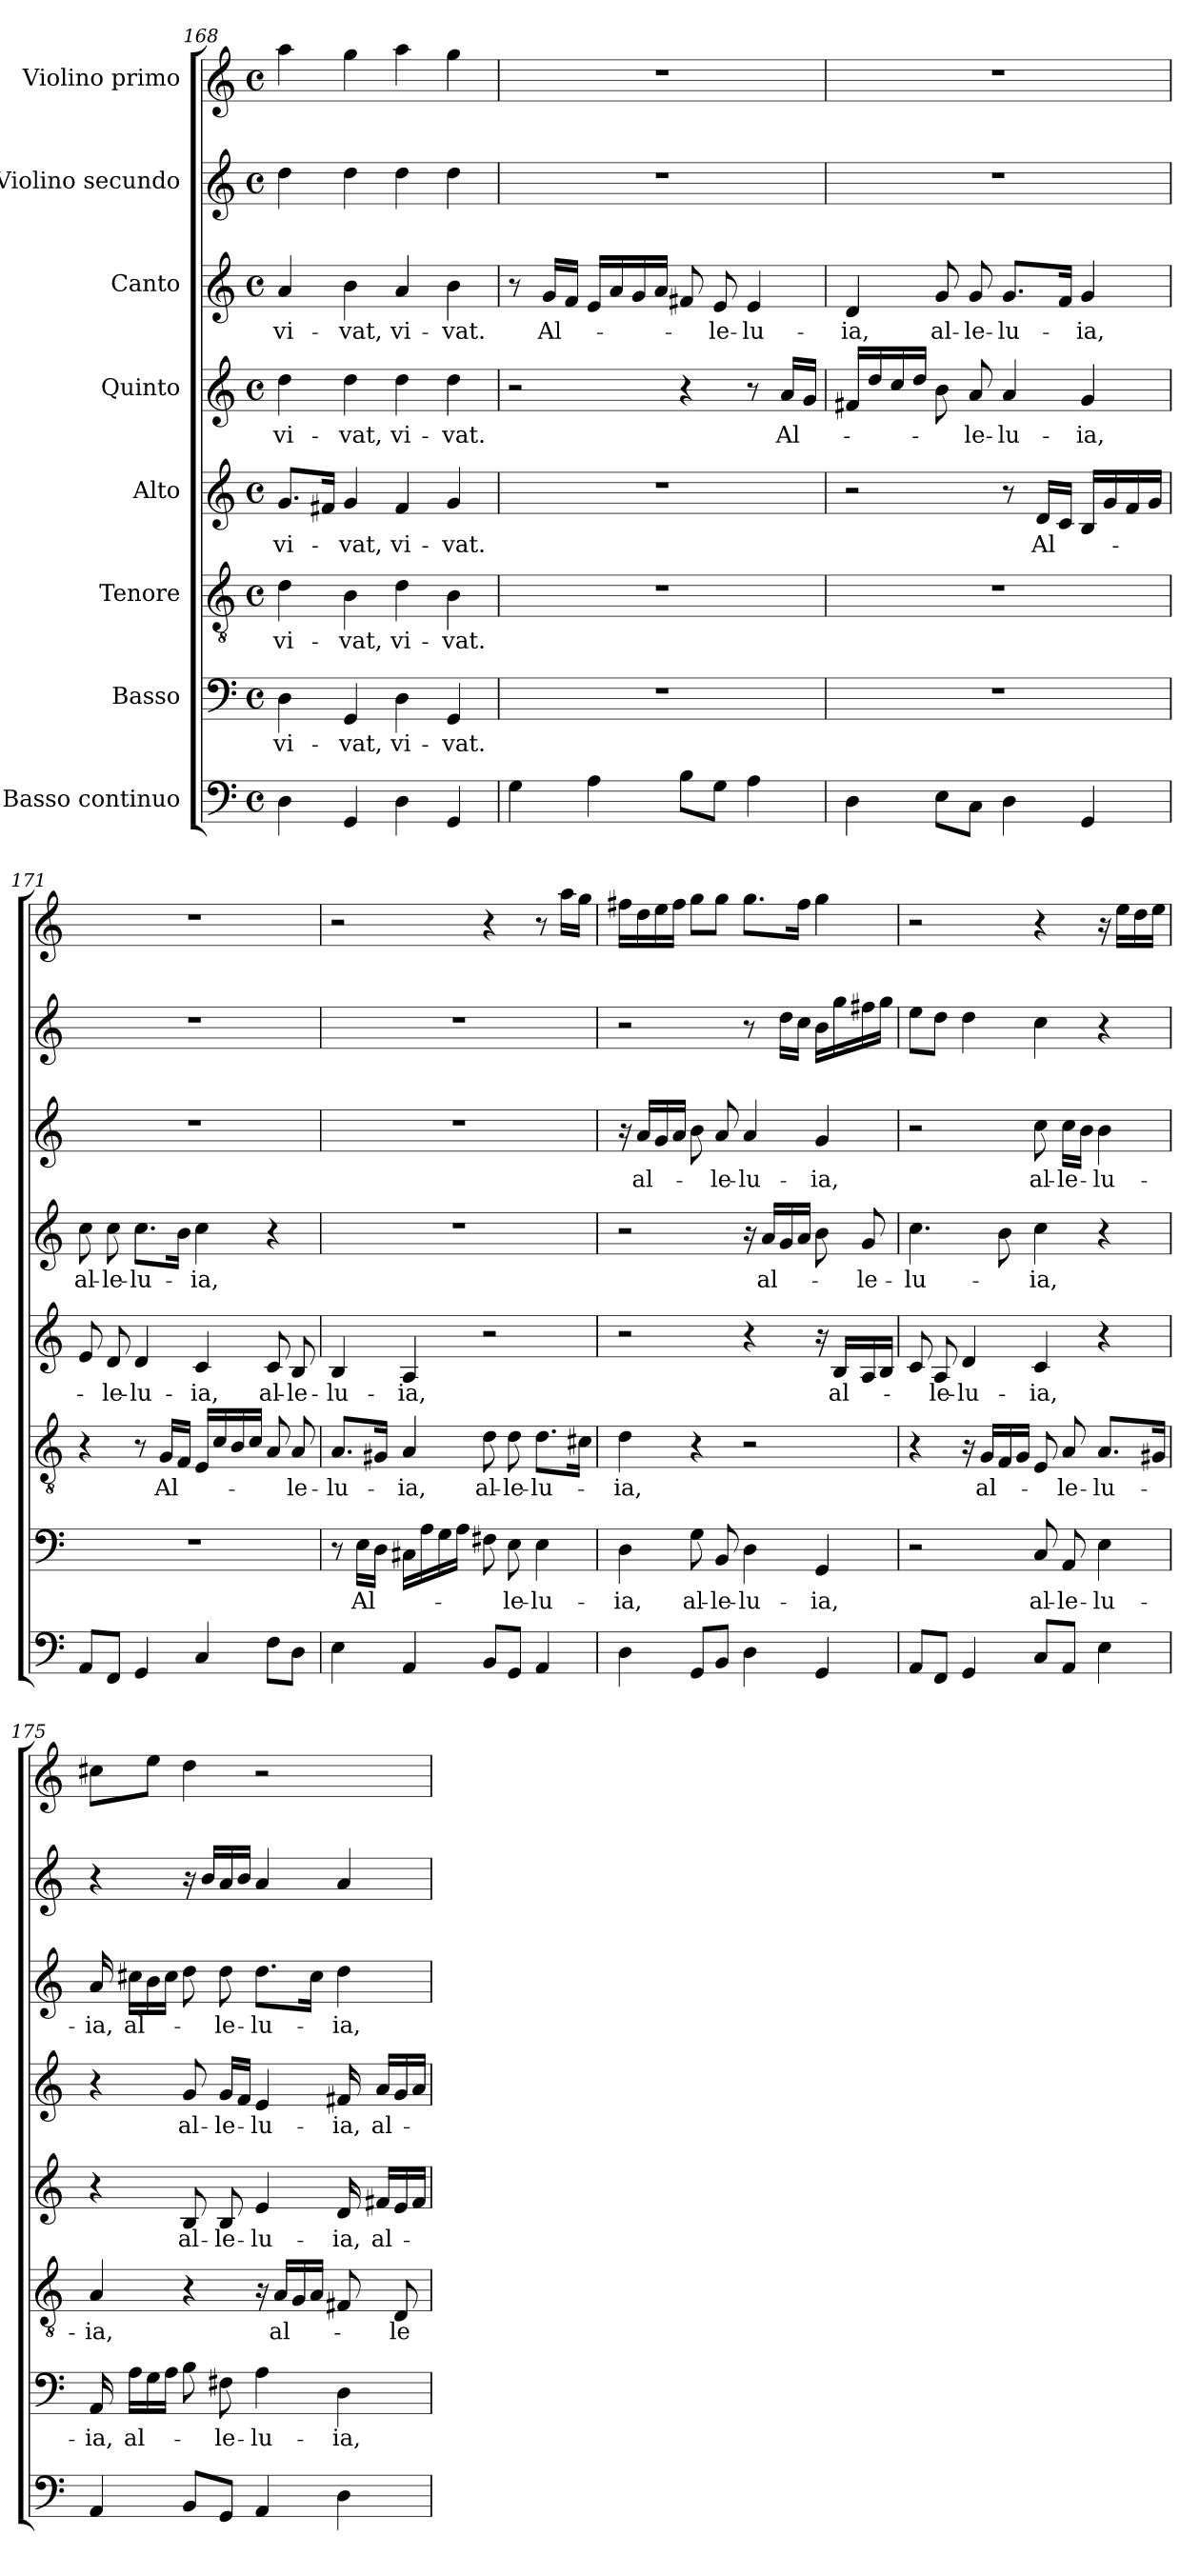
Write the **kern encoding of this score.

**kern	**kern	**text	**kern	**text	**kern	**text	**kern	**text	**kern	**text	**kern	**kern
*part8	*part7	*part7	*part6	*part6	*part5	*part5	*part4	*part4	*part3	*part3	*part2	*part1
*staff8	*staff7	*staff7	*staff6	*staff6	*staff5	*staff5	*staff4	*staff4	*staff3	*staff3	*staff2	*staff1
*I"Basso continuo	*I"Basso	*	*I"Tenore	*	*I"Alto	*	*I"Quinto	*	*I"Canto	*	*I"Violino secundo	*I"Violino primo
*clefF4	*clefF4	*	*clefGv2	*	*clefG2	*	*clefG2	*	*clefG2	*	*clefG2	*clefG2
*k[]	*k[]	*	*k[]	*	*k[]	*	*k[]	*	*k[]	*	*k[]	*k[]
*C:	*C:	*	*C:	*	*C:	*	*C:	*	*C:	*	*C:	*C:
*M4/4	*M4/4	*	*M4/4	*	*M4/4	*	*M4/4	*	*M4/4	*	*M4/4	*M4/4
*met(c)	*met(c)	*	*met(c)	*	*met(c)	*	*met(c)	*	*met(c)	*	*met(c)	*met(c)
=168	=168	=168	=168	=168	=168	=168	=168	=168	=168	=168	=168	=168
!	!	!LO:LY:b	!	!LO:LY:b	!	!LO:LY:b	!	!LO:LY:b	!	!LO:LY:b	!	!
4D\	4D\	vi-	4d\	vi-	8.g/L	vi-	4dd\	vi-	4a/	vi-	4dd\	4aa\
.	.	.	.	.	16f#X/Jk	.	.	.	.	.	.	.
!	!	!LO:LY:b	!	!LO:LY:b	!	!LO:LY:b	!	!LO:LY:b	!	!LO:LY:b	!	!
4GG/	4GG/	-vat,	4B\	-vat,	4g/	-vat,	4dd\	-vat,	4b\	-vat,	4dd\	4gg\
!	!	!LO:LY:b	!	!LO:LY:b	!	!LO:LY:b	!	!LO:LY:b	!	!LO:LY:b	!	!
4D\	4D\	vi-	4d\	vi-	4f#/	vi-	4dd\	vi-	4a/	vi-	4dd\	4aa\
!	!	!LO:LY:b	!	!LO:LY:b	!	!LO:LY:b	!	!LO:LY:b	!	!LO:LY:b	!	!
4GG/	4GG/	-vat.	4B\	-vat.	4g/	-vat.	4dd\	-vat.	4b\	-vat.	4dd\	4gg\
=169	=169	=169	=169	=169	=169	=169	=169	=169	=169	=169	=169	=169
4G\	1r	.	1r	.	1r	.	2r	.	8r	.	1r	1r
!	!	!	!	!	!	!	!	!	!	!LO:LY:b	!	!
.	.	.	.	.	.	.	.	.	16g/LL	Al-	.	.
.	.	.	.	.	.	.	.	.	16f/JJ	.	.	.
4A\	.	.	.	.	.	.	.	.	16e/LL	.	.	.
.	.	.	.	.	.	.	.	.	16a/	.	.	.
.	.	.	.	.	.	.	.	.	16g/	.	.	.
.	.	.	.	.	.	.	.	.	16a/JJ	.	.	.
8B\L	.	.	.	.	.	.	4r	.	8f#X/	.	.	.
!	!	!	!	!	!	!	!	!	!	!LO:LY:b	!	!
8G\J	.	.	.	.	.	.	.	.	8e/	-le-	.	.
!	!	!	!	!	!	!	!	!	!	!LO:LY:b	!	!
4A\	.	.	.	.	.	.	8r	.	4e/	-lu-	.	.
!	!	!	!	!	!	!	!	!LO:LY:b	!	!	!	!
.	.	.	.	.	.	.	16a/LL	Al-	.	.	.	.
.	.	.	.	.	.	.	16g/JJ	.	.	.	.	.
!!LO:LB:g=z
=170	=170	=170	=170	=170	=170	=170	=170	=170	=170	=170	=170	=170
!	!	!	!	!	!	!	!	!	!	!LO:LY:b	!	!
4D\	1r	.	1r	.	2r	.	16f#X/LL	.	4d/	-ia,	1r	1r
.	.	.	.	.	.	.	16dd/	.	.	.	.	.
.	.	.	.	.	.	.	16cc/	.	.	.	.	.
.	.	.	.	.	.	.	16dd/JJ	.	.	.	.	.
!	!	!	!	!	!	!	!	!	!	!LO:LY:b	!	!
8E\L	.	.	.	.	.	.	8b\	.	8g/	al-	.	.
!	!	!	!	!	!	!	!	!LO:LY:b	!	!LO:LY:b	!	!
8C\J	.	.	.	.	.	.	8a/	-le-	8g/	-le-	.	.
!	!	!	!	!	!	!	!	!LO:LY:b	!	!LO:LY:b	!	!
4D\	.	.	.	.	8r	.	4a/	-lu-	8.g/L	-lu-	.	.
!	!	!	!	!	!	!LO:LY:b	!	!	!	!	!	!
.	.	.	.	.	16d/LL	Al-	.	.	.	.	.	.
.	.	.	.	.	16c/JJ	.	.	.	16f/Jk	.	.	.
!	!	!	!	!	!	!	!	!LO:LY:b	!	!LO:LY:b	!	!
4GG/	.	.	.	.	16B/LL	.	4g/	-ia,	4g/	-ia,	.	.
.	.	.	.	.	16g/	.	.	.	.	.	.	.
.	.	.	.	.	16f/	.	.	.	.	.	.	.
.	.	.	.	.	16g/JJ	.	.	.	.	.	.	.
=171	=171	=171	=171	=171	=171	=171	=171	=171	=171	=171	=171	=171
!	!	!	!	!	!	!	!	!LO:LY:b	!	!	!	!
8AA/L	1r	.	4r	.	8e/	.	8cc\	al-	1r	.	1r	1r
!	!	!	!	!	!	!LO:LY:b	!	!LO:LY:b	!	!	!	!
8FF/J	.	.	.	.	8d/	-le-	8cc\	-le-	.	.	.	.
!	!	!	!	!	!	!LO:LY:b	!	!LO:LY:b	!	!	!	!
4GG/	.	.	8r	.	4d/	-lu-	8.cc\L	-lu-	.	.	.	.
!	!	!	!	!LO:LY:b	!	!	!	!	!	!	!	!
.	.	.	16G/LL	Al-	.	.	.	.	.	.	.	.
.	.	.	16F/JJ	.	.	.	16b\Jk	.	.	.	.	.
!	!	!	!	!	!	!LO:LY:b	!	!LO:LY:b	!	!	!	!
4C/	.	.	16E/LL	.	4c/	-ia,	4cc\	-ia,	.	.	.	.
.	.	.	16c/	.	.	.	.	.	.	.	.	.
.	.	.	16B/	.	.	.	.	.	.	.	.	.
.	.	.	16c/JJ	.	.	.	.	.	.	.	.	.
!	!	!	!	!	!	!LO:LY:b	!	!	!	!	!	!
8F\L	.	.	8A/	.	8c/	al-	4r	.	.	.	.	.
!	!	!	!	!LO:LY:b	!	!LO:LY:b	!	!	!	!	!	!
8D\J	.	.	8A/	-le-	8B/	-le-	.	.	.	.	.	.
=172	=172	=172	=172	=172	=172	=172	=172	=172	=172	=172	=172	=172
!	!	!	!	!LO:LY:b	!	!LO:LY:b	!	!	!	!	!	!
4E\	8r	.	8.A/L	-lu-	4B/	-lu-	1r	.	1r	.	1r	2r
!	!	!LO:LY:b	!	!	!	!	!	!	!	!	!	!
.	16E\LL	Al-	.	.	.	.	.	.	.	.	.	.
.	16D\JJ	.	16G#X/Jk	.	.	.	.	.	.	.	.	.
!	!	!	!	!LO:LY:b	!	!LO:LY:b	!	!	!	!	!	!
4AA/	16C#X\LL	.	4A/	-ia,	4A/	-ia,	.	.	.	.	.	.
.	16A\	.	.	.	.	.	.	.	.	.	.	.
.	16G\	.	.	.	.	.	.	.	.	.	.	.
.	16A\JJ	.	.	.	.	.	.	.	.	.	.	.
!	!	!	!	!LO:LY:b	!	!	!	!	!	!	!	!
8BB/L	8F#X\	.	8d\	al-	2r	.	.	.	.	.	.	4r
!	!	!LO:LY:b	!	!LO:LY:b	!	!	!	!	!	!	!	!
8GG/J	8E\	-le-	8d\	-le-	.	.	.	.	.	.	.	.
!	!	!LO:LY:b	!	!LO:LY:b	!	!	!	!	!	!	!	!
4AA/	4E\	-lu-	8.d\L	-lu-	.	.	.	.	.	.	.	8r
.	.	.	.	.	.	.	.	.	.	.	.	16aa\LL
.	.	.	16c#X\Jk	.	.	.	.	.	.	.	.	16gg\JJ
!!LO:PB:g=z
=173	=173	=173	=173	=173	=173	=173	=173	=173	=173	=173	=173	=173
!	!	!LO:LY:b	!	!LO:LY:b	!	!	!	!	!	!	!	!
4D\	4D\	-ia,	4d\	-ia,	2r	.	2r	.	16r	.	2r	16ff#X\LL
!	!	!	!	!	!	!	!	!	!	!LO:LY:b	!	!
.	.	.	.	.	.	.	.	.	16a/LL	al-	.	16dd\
.	.	.	.	.	.	.	.	.	16g/	.	.	16ee\
.	.	.	.	.	.	.	.	.	16a/JJ	.	.	16ff#\JJ
!	!	!LO:LY:b	!	!	!	!	!	!	!	!	!	!
8GG/L	8G\	al-	4r	.	.	.	.	.	8b\	.	.	8gg\L
!	!	!LO:LY:b	!	!	!	!	!	!	!	!LO:LY:b	!	!
8BB/J	8BB/	-le-	.	.	.	.	.	.	8a/	-le-	.	8gg\J
!	!	!LO:LY:b	!	!	!	!	!	!	!	!LO:LY:b	!	!
4D\	4D\	-lu-	2r	.	4r	.	16r	.	4a/	-lu-	8r	8.gg\L
!	!	!	!	!	!	!	!	!LO:LY:b	!	!	!	!
.	.	.	.	.	.	.	16a/LL	al-	.	.	.	.
.	.	.	.	.	.	.	16g/	.	.	.	16dd\LL	.
.	.	.	.	.	.	.	16a/JJ	.	.	.	16cc\JJ	16ff#\Jk
!	!	!LO:LY:b	!	!	!	!	!	!	!	!LO:LY:b	!	!
4GG/	4GG/	-ia,	.	.	16r	.	8b\	.	4g/	-ia,	16b\LL	4gg\
!	!	!	!	!	!	!LO:LY:b	!	!	!	!	!	!
.	.	.	.	.	16B/LL	al-	.	.	.	.	16gg\	.
!	!	!	!	!	!	!	!	!LO:LY:b	!	!	!	!
.	.	.	.	.	16A/	.	8g/	-le-	.	.	16ff#i\	.
.	.	.	.	.	16B/JJ	.	.	.	.	.	16gg\JJ	.
=174	=174	=174	=174	=174	=174	=174	=174	=174	=174	=174	=174	=174
!	!	!	!	!	!	!	!	!LO:LY:b	!	!	!	!
8AA/L	2r	.	4r	.	8c/	.	4.cc\	-lu-	2r	.	8ee\L	2r
!	!	!	!	!	!	!LO:LY:b	!	!	!	!	!	!
8FF/J	.	.	.	.	8A/	-le-	.	.	.	.	8dd\J	.
!	!	!	!	!	!	!LO:LY:b	!	!	!	!	!	!
4GG/	.	.	16r	.	4d/	-lu-	.	.	.	.	4dd\	.
!	!	!	!	!LO:LY:b	!	!	!	!	!	!	!	!
.	.	.	16G/LL	al-	.	.	.	.	.	.	.	.
.	.	.	16F/	.	.	.	8b\	.	.	.	.	.
.	.	.	16G/JJ	.	.	.	.	.	.	.	.	.
!	!	!LO:LY:b	!	!	!	!LO:LY:b	!	!LO:LY:b	!	!LO:LY:b	!	!
8C/L	8C/	al-	8E/	.	4c/	-ia,	4cc\	-ia,	8cc\	al-	4cc\	4r
!	!	!LO:LY:b	!	!LO:LY:b	!	!	!	!	!	!LO:LY:b	!	!
8AA/J	8AA/	-le-	8A/	-le-	.	.	.	.	16cc\LL	-le-	.	.
.	.	.	.	.	.	.	.	.	16b\JJ	.	.	.
!	!	!LO:LY:b	!	!LO:LY:b	!	!	!	!	!	!LO:LY:b	!	!
4E\	4E\	-lu-	8.A/L	-lu-	4r	.	4r	.	4b\	-lu-	4r	16r
.	.	.	.	.	.	.	.	.	.	.	.	16ee\LL
.	.	.	.	.	.	.	.	.	.	.	.	16dd\
.	.	.	16G#X/Jk	.	.	.	.	.	.	.	.	16ee\JJ
=175	=175	=175	=175	=175	=175	=175	=175	=175	=175	=175	=175	=175
!	!	!LO:LY:b	!	!LO:LY:b	!	!	!	!	!	!LO:LY:b	!	!
4AA/	16AA/	-ia,	4A/	-ia,	4r	.	4r	.	16a/	-ia,	4r	8cc#X\L
!	!	!LO:LY:b	!	!	!	!	!	!	!	!LO:LY:b	!	!
.	16A\LL	al-	.	.	.	.	.	.	16cc#X\LL	al-	.	.
.	16G\	.	.	.	.	.	.	.	16b\	.	.	8ee\J
.	16A\JJ	.	.	.	.	.	.	.	16cc#\JJ	.	.	.
!	!	!	!	!	!	!LO:LY:b	!	!LO:LY:b	!	!	!	!
8BB/L	8B\	.	4r	.	8B/	al-	8g/	al-	8dd\	.	16r	4dd\
.	.	.	.	.	.	.	.	.	.	.	16b/LL	.
!	!	!LO:LY:b	!	!	!	!LO:LY:b	!	!LO:LY:b	!	!LO:LY:b	!	!
8GG/J	8F#X\	-le-	.	.	8B/	-le-	16g/LL	-le-	8dd\	-le-	16a/	.
.	.	.	.	.	.	.	16f/JJ	.	.	.	16b/JJ	.
!	!	!LO:LY:b	!	!	!	!LO:LY:b	!	!LO:LY:b	!	!LO:LY:b	!	!
4AA/	4A\	-lu-	16r	.	4e/	-lu-	4e/	-lu-	8.dd\L	-lu-	4a/	2r
!	!	!	!	!LO:LY:b	!	!	!	!	!	!	!	!
.	.	.	16A/LL	al-	.	.	.	.	.	.	.	.
.	.	.	16G/	.	.	.	.	.	.	.	.	.
.	.	.	16A/JJ	.	.	.	.	.	16cc#\Jk	.	.	.
!	!	!LO:LY:b	!	!	!	!LO:LY:b	!	!LO:LY:b	!	!LO:LY:b	!	!
4D\	4D\	-ia,	8F#X/	.	16d/	-ia,	16f#X/	-ia,	4dd\	-ia,	4a/	.
!	!	!	!	!	!	!LO:LY:b	!	!LO:LY:b	!	!	!	!
.	.	.	.	.	16f#X/LL	al-	16a/LL	al-	.	.	.	.
!	!	!	!	!LO:LY:b	!	!	!	!	!	!	!	!
.	.	.	8D/	-le-	16e/	.	16g/	.	.	.	.	.
.	.	.	.	.	16f#/JJ	.	16a/JJ	.	.	.	.	.
=	=	=	=	=	=	=	=	=	=	=	=	=
*-	*-	*-	*-	*-	*-	*-	*-	*-	*-	*-	*-	*-
